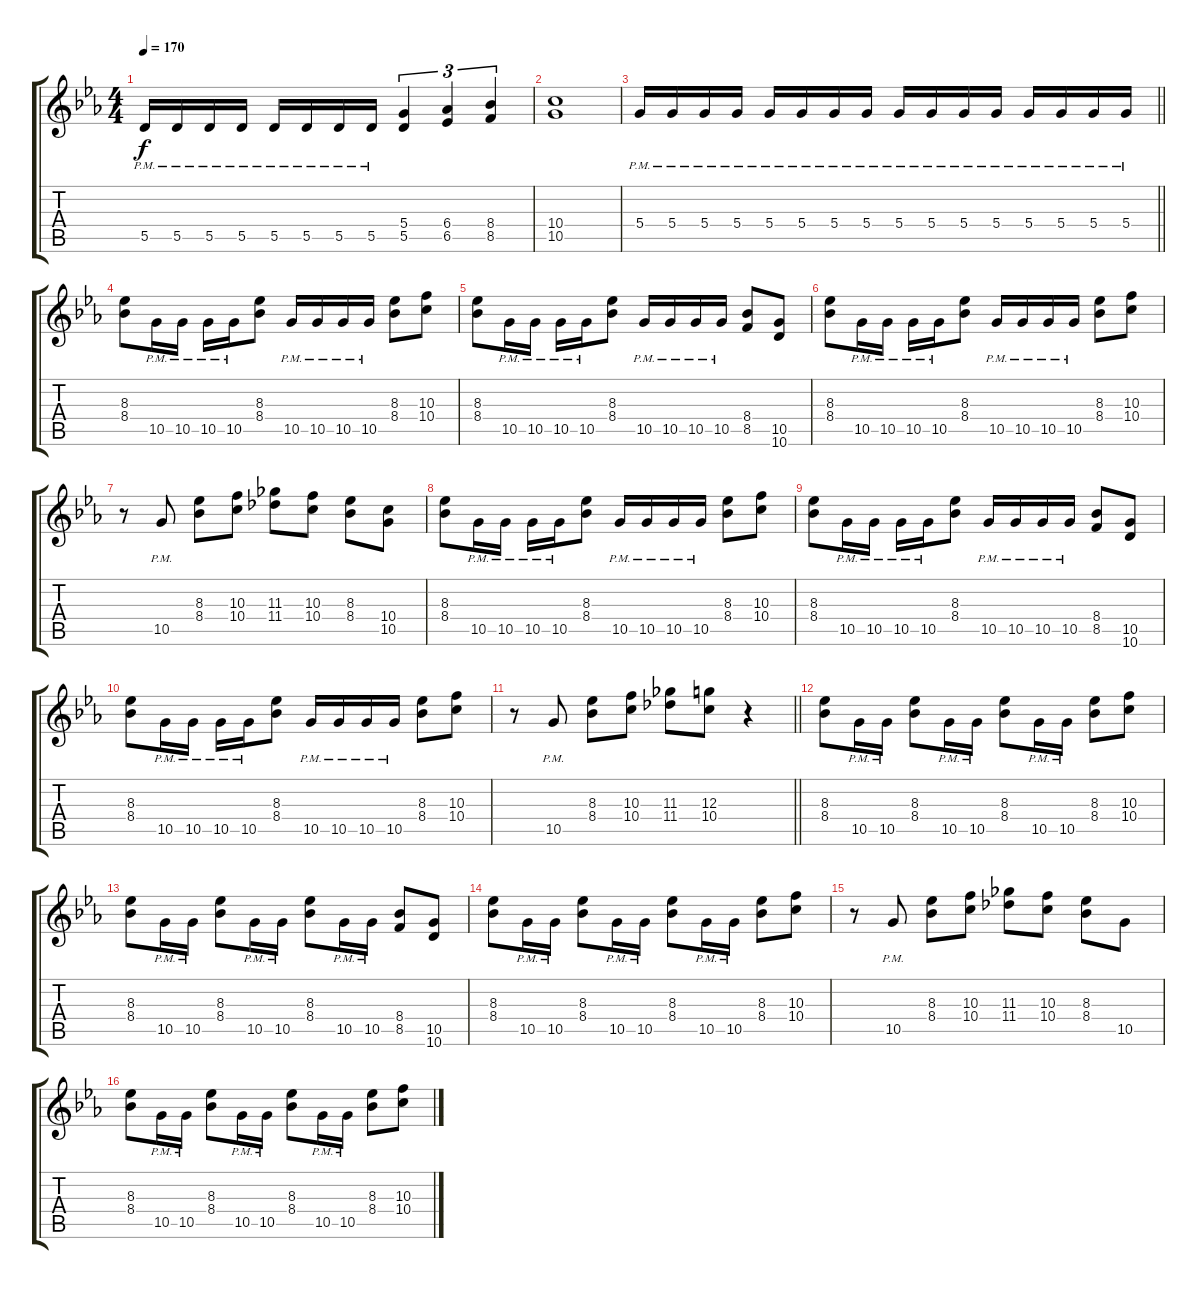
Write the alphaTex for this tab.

\track "" {instrument distortionguitar}
\staff {score tabs}
\tuning (E4 B3 G3 D3 A2 E2) {hide}
\ts (4 4)
\tempo 170
\clef g2
\ks eb
5.5{pm}.16{dy f} 5.5{pm}.16 5.5{pm}.16 5.5{pm}.16 5.5{pm}.16 5.5{pm}.16 5.5{pm}.16 5.5{pm}.16 (5.4 5.5).4{tu (3 2)} (6.4 6.5).4{tu (3 2)} (8.4 8.5).4{tu (3 2)} |
(10.4 10.5).1 |
\barLineRight lightlight
5.4{pm}.16 5.4{pm}.16 5.4{pm}.16 5.4{pm}.16 5.4{pm}.16 5.4{pm}.16 5.4{pm}.16 5.4{pm}.16 5.4{pm}.16 5.4{pm}.16 5.4{pm}.16 5.4{pm}.16 5.4{pm}.16 5.4{pm}.16 5.4{pm}.16 5.4{pm}.16 |
(8.3 8.4).8 10.5{pm}.16 10.5{pm}.16 10.5{pm}.16 10.5{pm}.16 (8.3 8.4).8 10.5{pm}.16 10.5{pm}.16 10.5{pm}.16 10.5{pm}.16 (8.3 8.4).8 (10.3 10.4).8 |
(8.3 8.4).8 10.5{pm}.16 10.5{pm}.16 10.5{pm}.16 10.5{pm}.16 (8.3 8.4).8 10.5{pm}.16 10.5{pm}.16 10.5{pm}.16 10.5{pm}.16 (8.4 8.5).8 (10.5 10.6).8 |
(8.3 8.4).8 10.5{pm}.16 10.5{pm}.16 10.5{pm}.16 10.5{pm}.16 (8.3 8.4).8 10.5{pm}.16 10.5{pm}.16 10.5{pm}.16 10.5{pm}.16 (8.3 8.4).8 (10.3 10.4).8 |
r.8 10.5{pm}.8 (8.3 8.4).8 (10.3 10.4).8 (11.3 11.4).8 (10.3 10.4).8 (8.3 8.4).8 (10.4 10.5).8 |
(8.3 8.4).8 10.5{pm}.16 10.5{pm}.16 10.5{pm}.16 10.5{pm}.16 (8.3 8.4).8 10.5{pm}.16 10.5{pm}.16 10.5{pm}.16 10.5{pm}.16 (8.3 8.4).8 (10.3 10.4).8 |
(8.3 8.4).8 10.5{pm}.16 10.5{pm}.16 10.5{pm}.16 10.5{pm}.16 (8.3 8.4).8 10.5{pm}.16 10.5{pm}.16 10.5{pm}.16 10.5{pm}.16 (8.4 8.5).8 (10.5 10.6).8 |
(8.3 8.4).8 10.5{pm}.16 10.5{pm}.16 10.5{pm}.16 10.5{pm}.16 (8.3 8.4).8 10.5{pm}.16 10.5{pm}.16 10.5{pm}.16 10.5{pm}.16 (8.3 8.4).8 (10.3 10.4).8 |
\barLineRight lightlight
r.8 10.5{pm}.8 (8.3 8.4).8 (10.3 10.4).8 (11.3 11.4).8 (12.3 10.4).8 r.4 |
(8.3 8.4).8 10.5{pm}.16 10.5{pm}.16 (8.3 8.4).8 10.5{pm}.16 10.5{pm}.16 (8.3 8.4).8 10.5{pm}.16 10.5{pm}.16 (8.3 8.4).8 (10.3 10.4).8 |
(8.3 8.4).8 10.5{pm}.16 10.5{pm}.16 (8.3 8.4).8 10.5{pm}.16 10.5{pm}.16 (8.3 8.4).8 10.5{pm}.16 10.5{pm}.16 (8.4 8.5).8 (10.5 10.6).8 |
(8.3 8.4).8 10.5{pm}.16 10.5{pm}.16 (8.3 8.4).8 10.5{pm}.16 10.5{pm}.16 (8.3 8.4).8 10.5{pm}.16 10.5{pm}.16 (8.3 8.4).8 (10.3 10.4).8 |
r.8 10.5{pm}.8 (8.3 8.4).8 (10.3 10.4).8 (11.3 11.4).8 (10.3 10.4).8 (8.3 8.4).8 10.5.8 |
(8.3 8.4).8 10.5{pm}.16 10.5{pm}.16 (8.3 8.4).8 10.5{pm}.16 10.5{pm}.16 (8.3 8.4).8 10.5{pm}.16 10.5{pm}.16 (8.3 8.4).8 (10.3 10.4).8
